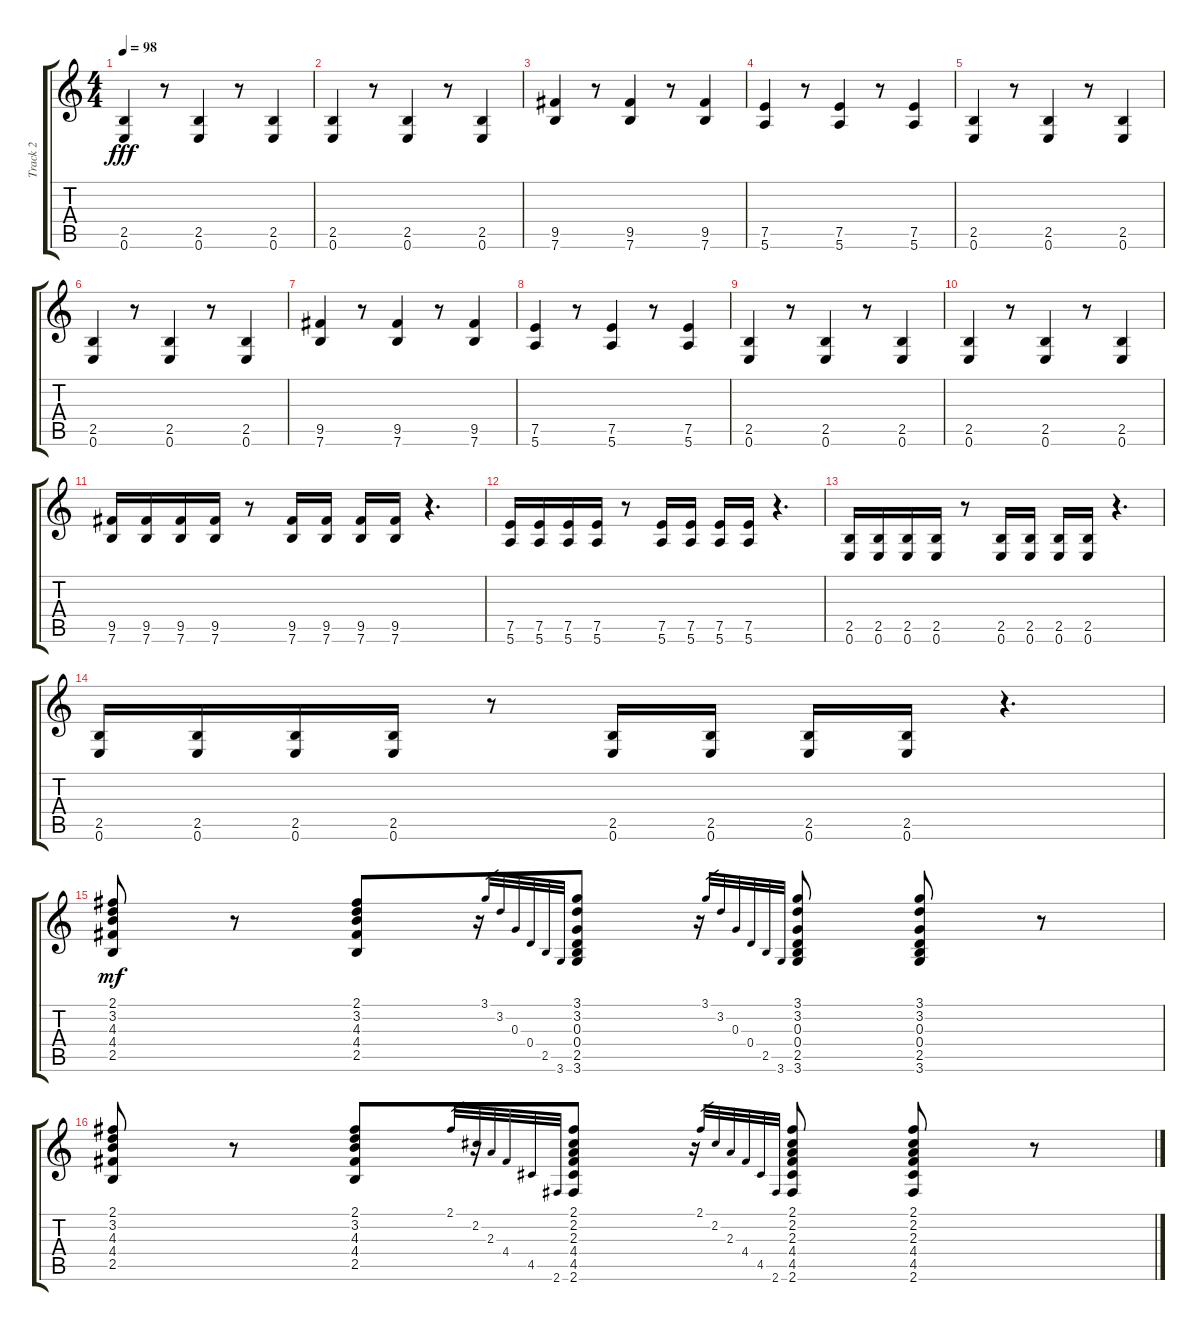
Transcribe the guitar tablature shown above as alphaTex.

\track ("Track 2" "Track 2") {instrument acousticguitarsteel}
\staff {score tabs}
\tuning (E4 B3 G3 D3 A2 E2) {hide}
\ts (4 4)
\tempo 98
\clef g2
\ks c
(2.5 0.6).4{dy fff} r.8 (2.5 0.6).4 r.8 (2.5 0.6).4 |
(2.5 0.6).4 r.8 (2.5 0.6).4 r.8 (2.5 0.6).4 |
(9.5 7.6).4{instrument overdrivenguitar} r.8 (9.5 7.6).4 r.8 (9.5 7.6).4 |
(7.5 5.6).4{instrument overdrivenguitar} r.8 (7.5 5.6).4 r.8 (7.5 5.6).4 |
(2.5 0.6).4 r.8 (2.5 0.6).4 r.8 (2.5 0.6).4 |
(2.5 0.6).4 r.8 (2.5 0.6).4 r.8 (2.5 0.6).4 |
(9.5 7.6).4{instrument overdrivenguitar} r.8 (9.5 7.6).4 r.8 (9.5 7.6).4 |
(7.5 5.6).4{instrument overdrivenguitar} r.8 (7.5 5.6).4 r.8 (7.5 5.6).4 |
(2.5 0.6).4 r.8 (2.5 0.6).4 r.8 (2.5 0.6).4 |
(2.5 0.6).4 r.8 (2.5 0.6).4 r.8 (2.5 0.6).4 |
(9.5 7.6).16 (9.5 7.6).16 (9.5 7.6).16 (9.5 7.6).16 r.8 (9.5 7.6).16 (9.5 7.6).16 (9.5 7.6).16 (9.5 7.6).16 r.4{d} |
(7.5 5.6).16 (7.5 5.6).16 (7.5 5.6).16 (7.5 5.6).16 r.8 (7.5 5.6).16 (7.5 5.6).16 (7.5 5.6).16 (7.5 5.6).16 r.4{d} |
(2.5 0.6).16 (2.5 0.6).16 (2.5 0.6).16 (2.5 0.6).16 r.8 (2.5 0.6).16 (2.5 0.6).16 (2.5 0.6).16 (2.5 0.6).16 r.4{d} |
(2.5 0.6).16 (2.5 0.6).16 (2.5 0.6).16 (2.5 0.6).16 r.8 (2.5 0.6).16 (2.5 0.6).16 (2.5 0.6).16 (2.5 0.6).16 r.4{d} |
(2.1 3.2 4.3 4.4 2.5).8{dy mf instrument acousticguitarsteel} r.8 (2.1 3.2 4.3 4.4 2.5).8 r.16 3.1.32{gr} 3.2.32{gr} 0.3.32{gr} 0.4.32{gr} 2.5.32{gr} 3.6.32{gr} (3.1 3.2 0.3 0.4 2.5 3.6).8 r.16 3.1.32{gr} 3.2.32{gr} 0.3.32{gr} 0.4.32{gr} 2.5.32{gr} 3.6.32{gr} (3.1 3.2 0.3 0.4 2.5 3.6).8 (3.1 3.2 0.3 0.4 2.5 3.6).8 r.8 |
(2.1 3.2 4.3 4.4 2.5).8 r.8 (2.1 3.2 4.3 4.4 2.5).8 r.16 2.1.32{gr} 2.2.32{gr} 2.3.32{gr} 4.4.32{gr} 4.5.32{gr} 2.6.32{gr} (2.1 2.2 2.3 4.4 4.5 2.6).8 r.16 2.1.32{gr} 2.2.32{gr} 2.3.32{gr} 4.4.32{gr} 4.5.32{gr} 2.6.32{gr} (2.1 2.2 2.3 4.4 4.5 2.6).8 (2.1 2.2 2.3 4.4 4.5 2.6).8 r.8
